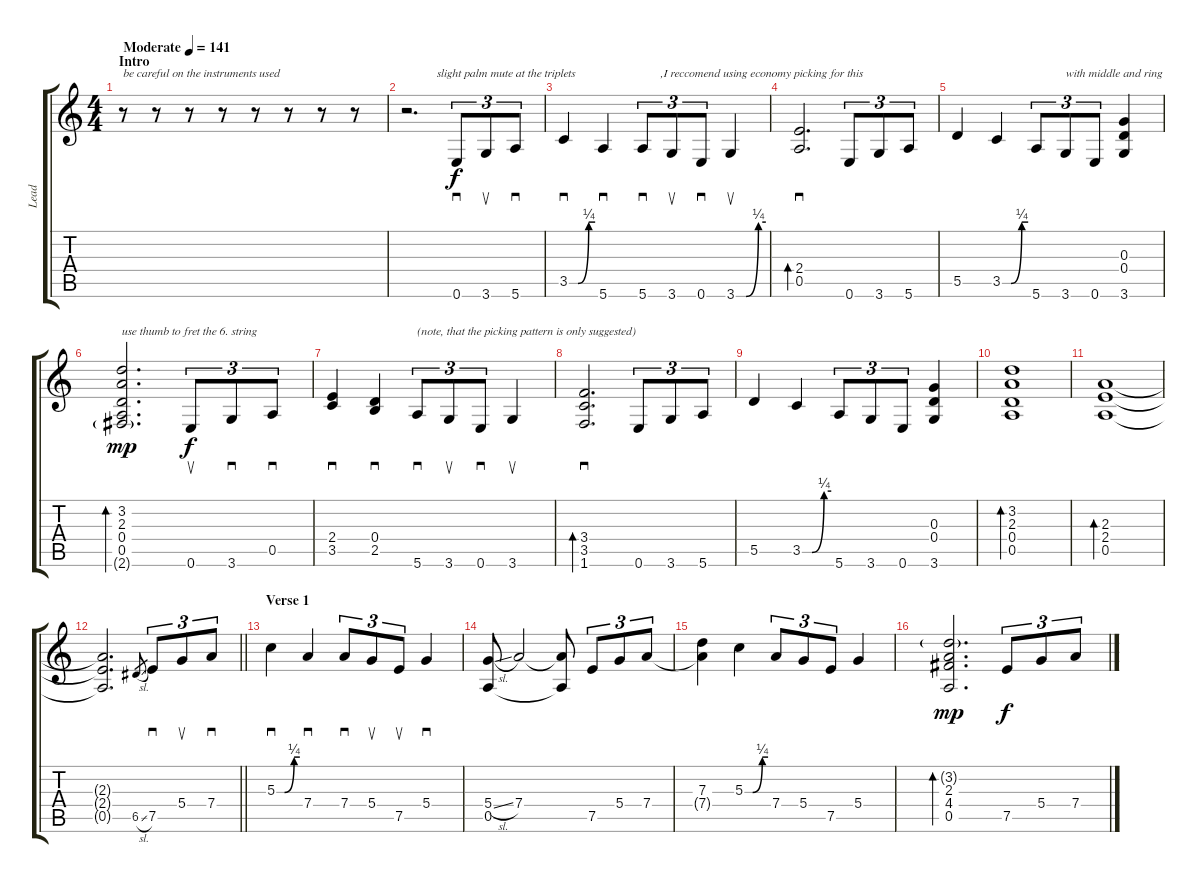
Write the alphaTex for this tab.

\track ("Lead" "Lead") {instrument overdrivenguitar}
\staff {score tabs}
\tuning (E4 B3 G3 D3 A2 E2) {hide}
\ts (4 4)
\section ("" "Intro")
\tempo (141 "Moderate")
\clef g2
\ks c
r.8{txt "be careful on the instruments used" dy f instrument acousticguitarsteel} r.8 r.8 r.8 r.8 r.8 r.8 r.8 |
r.2{d txt "          slight palm mute at the triplets"} 0.6.8{sd tu (3 2)} 3.6.8{su tu (3 2)} 5.6.8{sd tu (3 2)} |
3.5{be (custom 0 0 20 0 45 1 60 1)}.4{sd} 5.6.4{sd} 5.6.8{sd tu (3 2) txt "      ,I reccomend using economy picking for this"} 3.6.8{su tu (3 2)} 0.6.8{sd tu (3 2)} 3.6{be (custom 0 0 20 0 45 1 60 1)}.4{su} |
(2.4 0.5).2{d sd bd 120} 0.6.8{tu (3 2)} 3.6.8{tu (3 2)} 5.6.8{tu (3 2)} |
5.5.4 3.5{be (custom 0 0 20 0 45 1 60 1)}.4 5.6.8{tu (3 2)} 3.6.8{tu (3 2) txt "with middle and ring"} 0.6.8{tu (3 2)} (0.3 0.4 3.6).4 |
(3.2 2.3 0.4 0.5 2.6{g}).2{d bd 60 txt "use thumb to fret the 6. string" dy mp} 0.6.8{su tu (3 2) dy f} 3.6.8{sd tu (3 2)} 0.5.8{sd tu (3 2)} |
(2.4 3.5).4{sd} (0.4 2.5).4{sd} 5.6.8{sd tu (3 2) txt "(note, that the picking pattern is only suggested)"} 3.6.8{su tu (3 2)} 0.6.8{sd tu (3 2)} 3.6.4{su} |
(3.4 3.5 1.6).2{d sd bd 30} 0.6.8{tu (3 2)} 3.6.8{tu (3 2)} 5.6.8{tu (3 2)} |
5.5.4 3.5{be (custom 0 0 20 0 45 1 60 1)}.4 5.6.8{tu (3 2)} 3.6.8{tu (3 2)} 0.6.8{tu (3 2)} (0.3 0.4 3.6).4 |
(3.2 2.3 0.4 0.5).1{bd 120} |
(2.3 2.4 0.5).1{bd 240} |
\barLineRight lightlight
(2.3{t} 2.4{t} 0.5{t}).2{d} 6.5{sl}.8{gr} 7.5.8{sd tu (3 2)} 5.4.8{su tu (3 2)} 7.4.8{sd tu (3 2)} |
\section ("" "Verse 1")
5.3{be (custom 0 0 20 0 45 1 60 1)}.4{sd} 7.4.4{sd txt ""} 7.4.8{sd tu (3 2)} 5.4.8{su tu (3 2)} 7.5.8{su tu (3 2)} 5.4.4{sd} |
(5.4{sl} 0.5).8 7.4.2 (7.4{t} 0.5{t}).8 7.5.8{tu (3 2)} 5.4.8{tu (3 2)} 7.4.8{tu (3 2)} |
(7.3 7.4{t}).4 5.3{be (custom 0 0 20 0 45 1 60 1)}.4 7.4.8{tu (3 2)} 5.4.8{tu (3 2)} 7.5.8{tu (3 2)} 5.4.4 |
(3.2{g} 2.3 4.4 0.5).2{d bd 60 dy mp} 7.5.8{tu (3 2) dy f} 5.4.8{tu (3 2)} 7.4.8{tu (3 2)}
